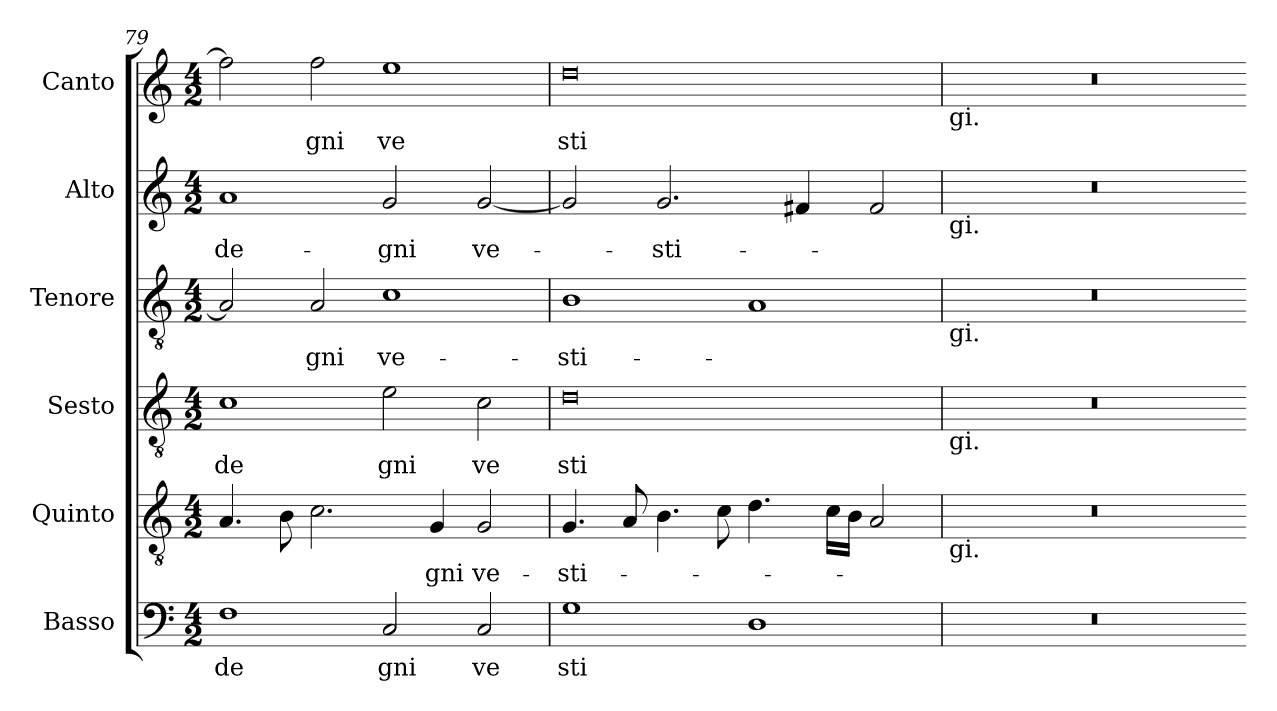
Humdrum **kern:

**kern	**text	**kern	**text	**kern	**text	**kern	**text	**kern	**text	**dynam	**kern	**text
*part6	*part6	*part5	*part5	*part4	*part4	*part3	*part3	*part2	*part2	*part2	*part1	*part1
*staff6	*staff6	*staff5	*staff5	*staff4	*staff4	*staff3	*staff3	*staff2	*staff2	*staff2	*staff1	*staff1
*I"Basso	*	*I"Quinto	*	*I"Sesto	*	*I"Tenore	*	*I"Alto	*	*	*I"Canto	*
*I'Basso	*	*I'Quinto	*	*I'Sesto	*	*I'Tenore	*	*I'Alto	*	*	*I'Canto	*
*clefF4	*	*clefGv2	*	*clefGv2	*	*clefGv2	*	*clefG2	*	*	*clefG2	*
*M4/2	*	*M4/2	*	*M4/2	*	*M4/2	*	*M4/2	*	*	*M4/2	*
=79	=79	=79	=79	=79	=79	=79	=79	=79	=79	=79	=79	=79
!	!LO:LY:b:cj	!	!	!	!LO:LY:b:cj	!	!	!	!LO:LY:b:cj	!	!	!
1F	de	4.A/	.	1c	de	2A/]	.	1a	de-	.	2ff\]	.
.	.	8B\	.	.	.	.	.	.	.	.	.	.
!	!	!	!	!	!	!	!LO:LY:b:cj	!	!	!	!	!LO:LY:b:cj
.	.	2.c\	.	.	.	2A/	-gni	.	.	.	2ff\	gni
!	!LO:LY:b:cj	!	!	!	!LO:LY:b:cj	!	!LO:LY:b:cj	!	!LO:LY:b:cj	!	!	!LO:LY:b:cj
2C/	gni	.	.	2e\	gni	1c	ve-	2g/	-gni	.	1ee	ve
!	!	!	!LO:LY:b:cj	!	!	!	!	!	!	!	!	!
.	.	4G/	-gni	.	.	.	.	.	.	.	.	.
!	!LO:LY:b:cj	!	!LO:LY:b:cj	!	!LO:LY:b:cj	!	!	!	!LO:LY:b:cj	!	!	!
2C/	ve	2G/	ve-	2c\	ve	.	.	[<2g/	ve-	.	.	.
=80	=80	=80	=80	=80	=80	=80	=80	=80	=80	=80	=80	=80
!	!LO:LY:b:cj	!	!LO:LY:b	!	!LO:LY:b:cj	!	!LO:LY:b:cj	!	!	!	!	!LO:LY:b:cj
1G	sti	4.G/	-sti-	0d	sti	1B	-sti-	2g/]	.	.	0dd	sti
.	.	8A/	.	.	.	.	.	.	.	.	.	.
!	!	!	!	!	!	!	!	!	!LO:LY:b	!	!	!
.	.	4.B\	.	.	.	.	.	2.g/	-sti-	.	.	.
.	.	8c\	.	.	.	.	.	.	.	.	.	.
1D	.	4.d\	.	.	.	1A	.	.	.	.	.	.
.	.	.	.	.	.	.	.	4f#X/	.	.	.	.
.	.	16c\L	.	.	.	.	.	.	.	.	.	.
.	.	16B\J	.	.	.	.	.	.	.	.	.	.
.	.	2A/	.	.	.	.	.	2f#/	.	.	.	.
=81	=81	=81	=81	=81	=81	=81	=81	=81	=81	=81	=81	=81
*	*	*	*	*	*	*	*	*^	*	*	*	*
!	!	!	!	!	!	!	!	!	!	!	!	!LO:TX:b:t=gi.	!
!	!	!	!	!	!	!	!	!LO:TX:b:t=gi.	!	!	!	!	!
!	!	!	!	!	!	!LO:TX:b:t=gi.	!	!	!	!	!	!	!
!	!	!	!	!LO:TX:b:t=gi.	!	!	!	!	!	!	!	!	!
!	!	!LO:TX:b:t=gi.	!	!	!	!	!	!	!	!	!	!	!
0r	.	0r	.	0r	.	0r	.	0r	4ryy	.	.	0r	.
.	.	.	.	.	.	.	.	.	8ryy	.	.	.	.
.	.	.	.	.	.	.	.	.	64ryy	.	.	.	.
!	!	!	!	!	!	!	!	!	!	!	!LO:DY:b	!	!
!	!	!	!	!	!	!	!	!	!	!	!LO:DY:n=1:b	!	!
.	.	.	.	.	.	.	.	.	1ryy	.	fz fz	.	.
.	.	.	.	.	.	.	.	.	2ryy	.	.	.	.
.	.	.	.	.	.	.	.	.	16..ryy	.	.	.	.
*	*	*	*	*	*	*	*	*v	*v	*	*	*	*
=	==	=	==	=	==	=	==	=	==	==	==	==
*-	*-	*-	*-	*-	*-	*-	*-	*-	*-	*-	*-	*-
